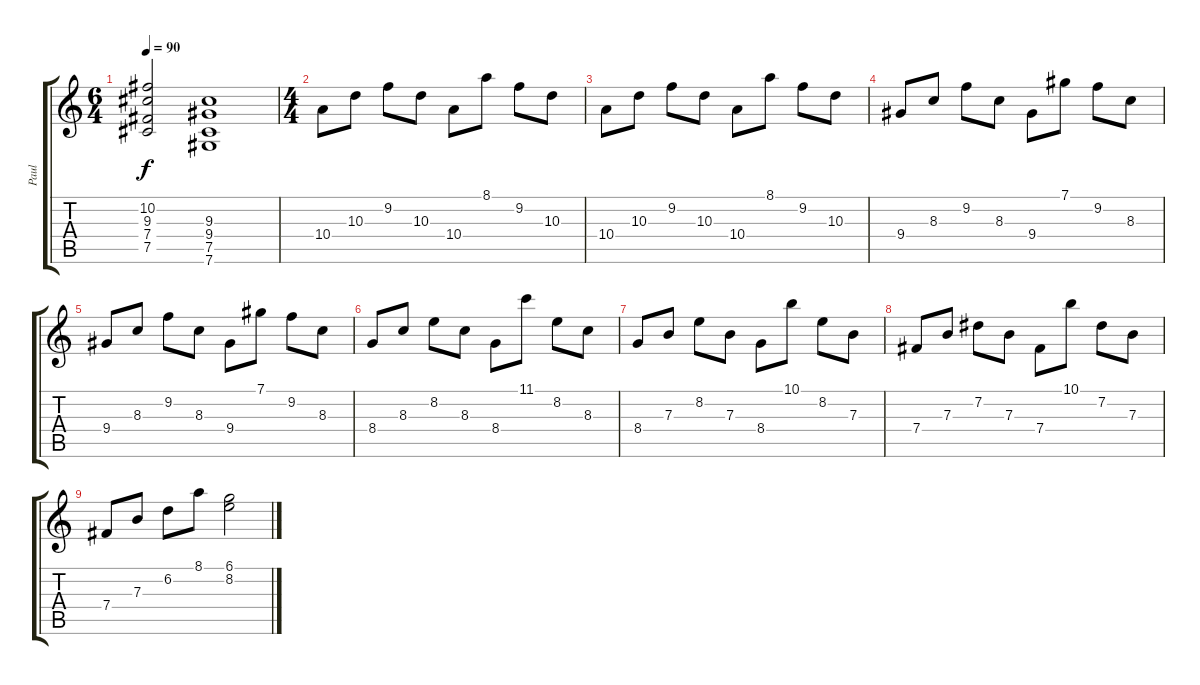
\track ("Paul" "Paul") {instrument distortionguitar}
\staff {score tabs}
\tuning (Db4 Ab3 E3 B2 Gb2 Db2) {hide}
\ts (6 4)
\tempo 90
\clef g2
\ks c
(10.2 9.3 7.4 7.5).2{dy f} (9.3 9.4 7.5 7.6).1 |
\ts (4 4)
10.4.8{volume 6 instrument acousticguitarnylon} 10.3.8 9.2.8 10.3.8 10.4.8 8.1.8 9.2.8 10.3.8 |
10.4.8 10.3.8 9.2.8 10.3.8 10.4.8 8.1.8 9.2.8 10.3.8 |
9.4.8 8.3.8 9.2.8 8.3.8 9.4.8 7.1.8 9.2.8 8.3.8 |
9.4.8 8.3.8 9.2.8 8.3.8 9.4.8 7.1.8 9.2.8 8.3.8 |
8.4.8 8.3.8 8.2.8 8.3.8 8.4.8 11.1.8 8.2.8 8.3.8 |
8.4.8 7.3.8 8.2.8 7.3.8 8.4.8 10.1.8 8.2.8 7.3.8 |
7.4.8 7.3.8 7.2.8 7.3.8 7.4.8 10.1.8 7.2.8 7.3.8 |
7.4.8 7.3.8 6.2.8 8.1.8 (6.1 8.2).2
